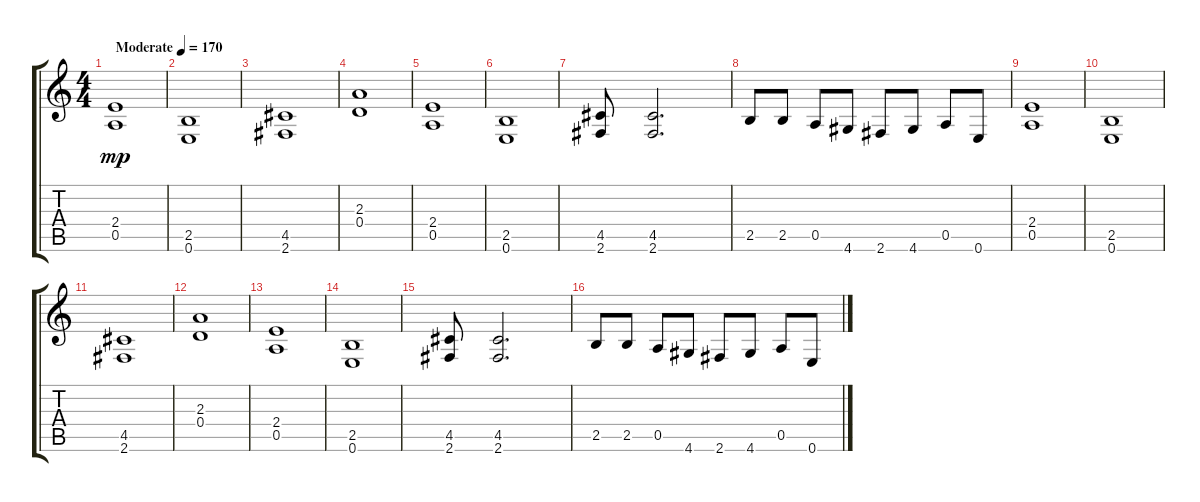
\track "" {instrument distortionguitar}
\staff {score tabs}
\tuning (E4 B3 G3 D3 A2 E2) {hide}
\ts (4 4)
\tempo (170 "Moderate")
\clef g2
\ks c
(2.4 0.5).1{dy mp instrument distortionguitar} |
(2.5 0.6).1 |
(4.5 2.6).1 |
(2.3 0.4).1 |
(2.4 0.5).1 |
(2.5 0.6).1 |
(4.5 2.6).8 (4.5 2.6).2{d} |
2.5.8 2.5.8 0.5.8 4.6.8 2.6.8 4.6.8 0.5.8 0.6.8 |
(2.4 0.5).1 |
(2.5 0.6).1 |
(4.5 2.6).1 |
(2.3 0.4).1 |
(2.4 0.5).1 |
(2.5 0.6).1 |
(4.5 2.6).8 (4.5 2.6).2{d} |
2.5.8 2.5.8 0.5.8 4.6.8 2.6.8 4.6.8 0.5.8 0.6.8
